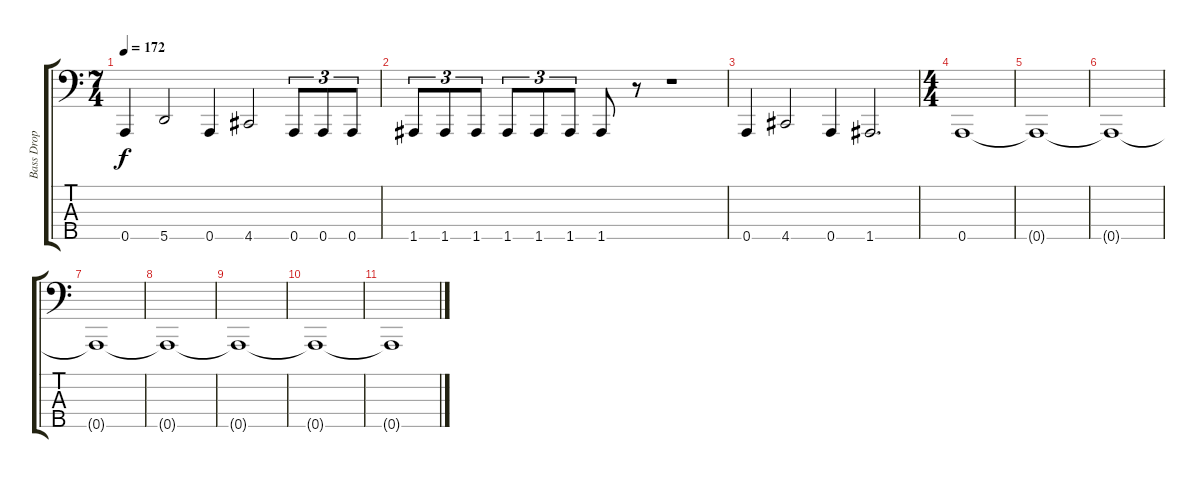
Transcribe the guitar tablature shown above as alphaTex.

\track ("Bass Drop A" "Bass Drop ") {instrument electricbasspick}
\staff {score tabs}
\tuning (G2 D2 A1 E1 A0) {hide}
\ts (7 4)
\tempo 172
\clef f4
\ks c
0.5.4{dy f} 5.5.2 0.5.4 4.5.2 0.5.8{tu (3 2)} 0.5.8{tu (3 2)} 0.5.8{tu (3 2)} |
1.5.8{tu (3 2)} 1.5.8{tu (3 2)} 1.5.8{tu (3 2)} 1.5.8{tu (3 2)} 1.5.8{tu (3 2)} 1.5.8{tu (3 2)} 1.5.8 r.8 r.1 |
0.5.4 4.5.2 0.5.4 1.5.2{d} |
\ts (4 4)
0.5.1 |
0.5{t}.1 |
0.5{t}.1 |
0.5{t}.1 |
0.5{t}.1 |
0.5{t}.1 |
0.5{t}.1 |
0.5{t}.1
